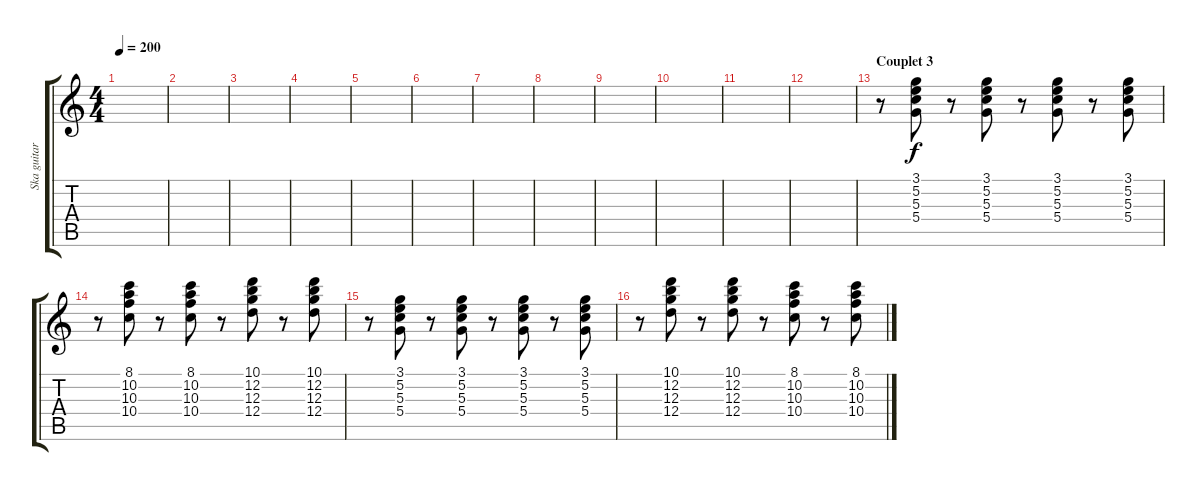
\track ("Ska guitar" "Ska guitar") {instrument electricguitarjazz}
\staff {score tabs}
\tuning (E4 B3 G3 D3 A2 E2) {hide}
\ts (4 4)
\tempo 200
\clef g2
\ks c
|
|
|
|
|
|
|
|
|
|
|
|
\section ("" "Couplet 3")
r.8 (3.1 5.2 5.3 5.4).8 r.8 (3.1 5.2 5.3 5.4).8 r.8 (3.1 5.2 5.3 5.4).8 r.8 (3.1 5.2 5.3 5.4).8 |
r.8 (8.1 10.2 10.3 10.4).8 r.8 (8.1 10.2 10.3 10.4).8 r.8 (10.1 12.2 12.3 12.4).8 r.8 (10.1 12.2 12.3 12.4).8 |
r.8 (3.1 5.2 5.3 5.4).8 r.8 (3.1 5.2 5.3 5.4).8 r.8 (3.1 5.2 5.3 5.4).8 r.8 (3.1 5.2 5.3 5.4).8 |
r.8 (10.1 12.2 12.3 12.4).8 r.8 (10.1 12.2 12.3 12.4).8 r.8 (8.1 10.2 10.3 10.4).8 r.8 (8.1 10.2 10.3 10.4).8
